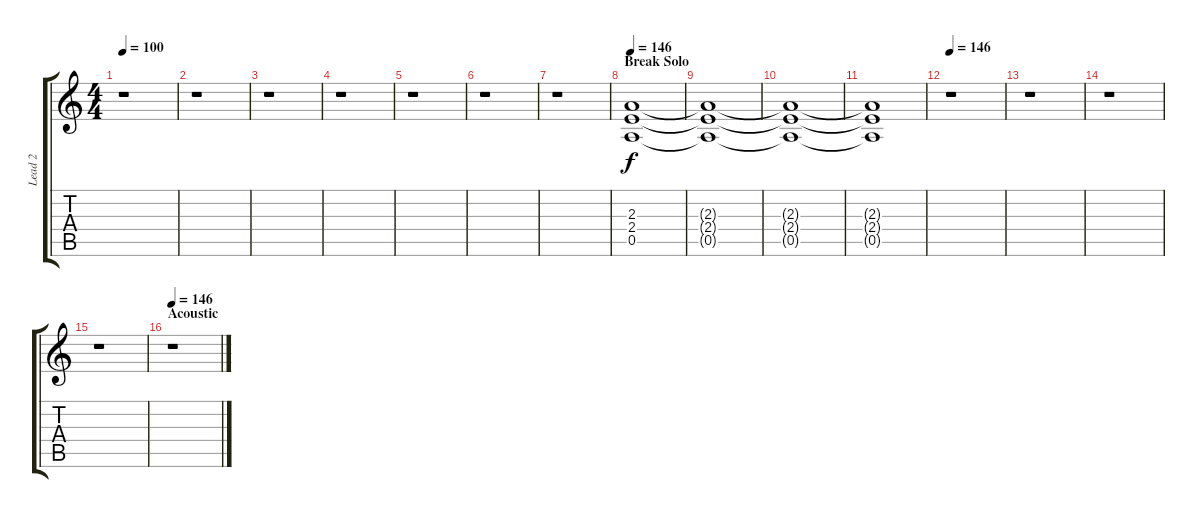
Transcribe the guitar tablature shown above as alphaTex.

\track ("Lead 2" "Lead 2") {instrument distortionguitar}
\staff {score tabs}
\tuning (E4 B3 G3 D3 A2 E2) {hide}
\ts (4 4)
\tempo 100
\clef g2
\ks c
r.1{dy f} |
r.1 |
r.1 |
r.1 |
r.1 |
r.1 |
r.1 |
\section ("" "Break Solo")
\tempo 146
(2.3 2.4 0.5).1{volume 14} |
(2.3{t} 2.4{t} 0.5{t}).1 |
(2.3{t} 2.4{t} 0.5{t}).1 |
(2.3{t} 2.4{t} 0.5{t}).1 |
\tempo 146
r.1 |
r.1 |
r.1 |
r.1 |
\section ("" "Acoustic")
\tempo 146
r.1
